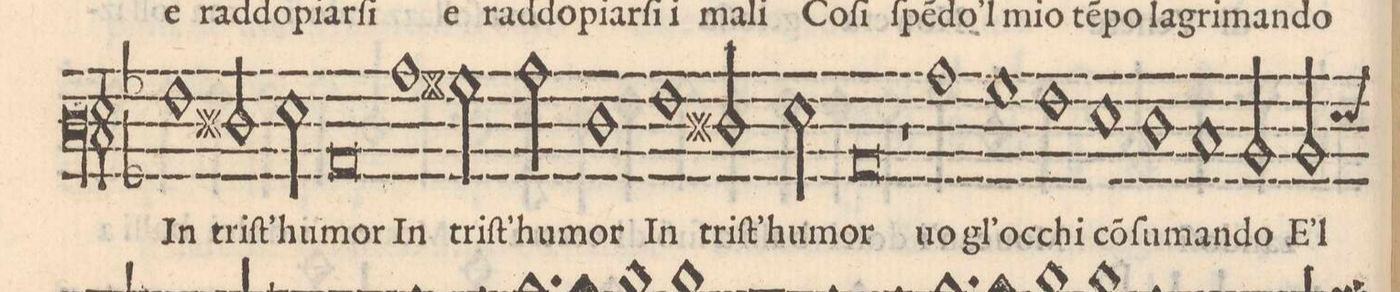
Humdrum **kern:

**kern	**text
*I"BASSO	*
*clefF3	*
*k[b-]	*
*met(C|)	*
*M4/2	*
1A	In
2F#X/	triſt'
2G\	hu-
=34-	=34-
0C	-mor
=35-	=35-
1c	In
2Bn\	triſt'
2c\	hu-
=36-	=36-
1Fny	-mor
1A	In
=37-	=37-
2F#X/	triſt'
2G\	hu-
0C	-mor
=38-	=38-
1r	.
=39-	=39-
1c	uo
1B-y	gl'oc-
=40-	=40-
1A	-chi
1G	cõ(n)-
=41-	=41-
1Fny	-ſu-
1E	-man-
=42-	=42-
2D/	-do
2D/	E'l
*-	*-
